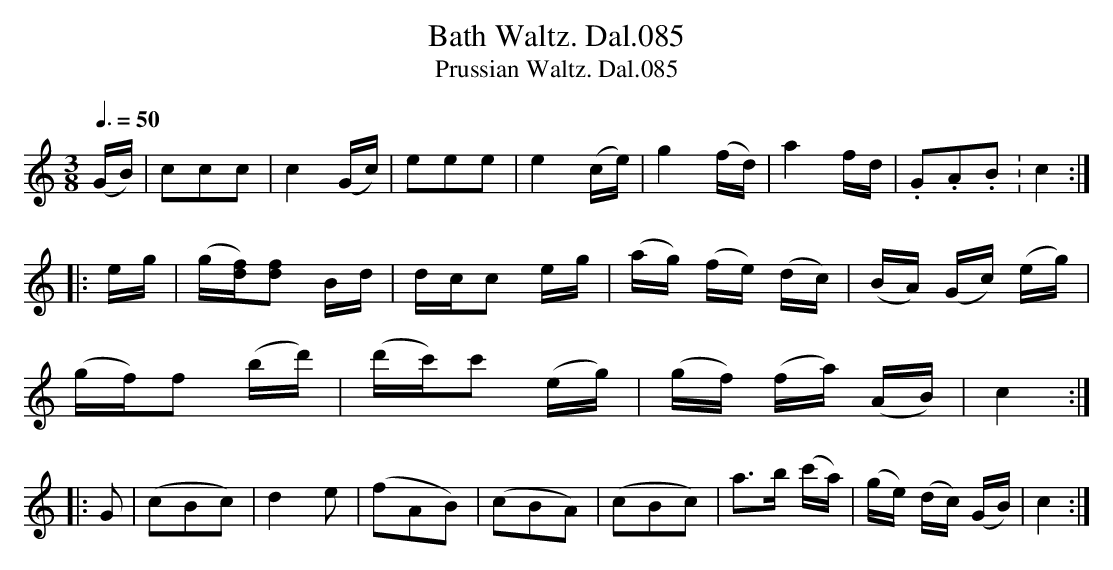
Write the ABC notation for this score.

X:1
T:Bath Waltz. Dal.085
T:Prussian Waltz. Dal.085
Q:3/8=50
M:3/8
L:1/8
K:C Major
(G/B/)|ccc|c2 (G/c/)|eee|e2(c/e/)|\
g2(f/d/)|a2 f/d/|.G.A.B.|c2:|
|:e/g/|(g/[fd]/)[fd] B/d/|d/c/c e/g/|(a/g/) (f/e/) (d/c/)|(B/A/) (G/c/) (e/g/)|
(g/f/)f (b/d'/)|(d'/c'/)c' (e/g/)|(g/f/) (f/a/) (A/B/)|c2:|
|:G|(cBc)|d2e|(fAB)|(cBA)|\
(cBc)|a>b (c'/a/)|(g/e/) (d/c/) (G/B/)|c2:|
